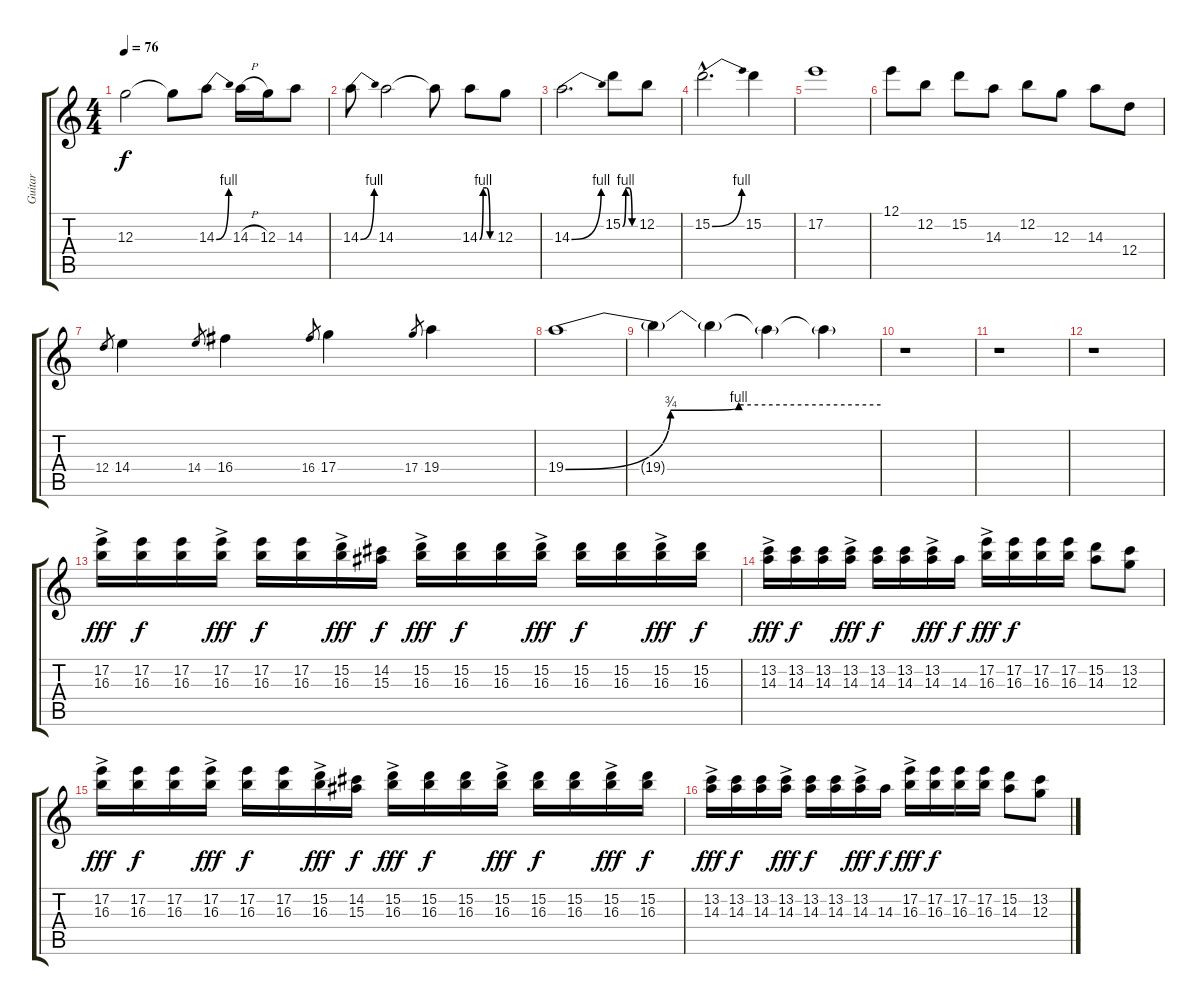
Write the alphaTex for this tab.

\track ("Guitar" "Guitar") {instrument distortionguitar}
\staff {score tabs}
\tuning (E4 B3 G3 D3 A2 E2) {hide}
\ts (4 4)
\tempo 76
\clef g2
\ks c
12.3.2{dy f} 12.3{t}.8 14.3{be (bend 0 0 60 4)}.8 14.3{h}.16 12.3.16 14.3.8 |
14.3{be (bend 0 0 60 4)}.8 14.3.2 14.3{t}.8 14.3{be (custom 0 0 15 4 30 4 45 0 60 0)}.8 12.3.8 |
14.3{be (bend 0 0 60 4)}.2{d} 15.2{be (custom 0 0 15 4 30 4 45 0 60 0)}.8 12.2.8 |
15.2{be (bend 0 0 60 4) hac}.2{d} 15.2.4 |
17.2.1 |
12.1.8 12.2.8 15.2.8 14.3.8 12.2.8 12.3.8 14.3.8 12.4.8 |
12.4.8{gr} 14.4.4 14.4.8{gr} 16.4.4 16.4.8{gr} 17.4.4 17.4.8{gr} 19.4.4 |
19.4{be (custom 0 0 20 3 33 4 60 4)}.1 |
19.4{t}.4 19.4{t}.4{volume 13} 19.4{t}.4{volume 12} 19.4{t}.4{volume 10} |
r.1 |
r.1 |
r.1 |
(17.2{ac} 16.3{ac}).16{dy fff volume 13 instrument overdrivenguitar} (17.2 16.3).16{dy f} (17.2 16.3).16 (17.2{ac} 16.3{ac}).16{dy fff} (17.2 16.3).16{dy f} (17.2 16.3).16 (15.2{ac} 16.3{ac}).16{dy fff} (14.2 15.3).16{dy f} (15.2{ac} 16.3{ac}).16{dy fff} (15.2 16.3).16{dy f} (15.2 16.3).16 (15.2{ac} 16.3{ac}).16{dy fff} (15.2 16.3).16{dy f} (15.2 16.3).16 (15.2{ac} 16.3{ac}).16{dy fff} (15.2 16.3).16{dy f} |
(13.2{ac} 14.3{ac}).16{dy fff} (13.2 14.3).16{dy f} (13.2 14.3).16 (13.2{ac} 14.3{ac}).16{dy fff} (13.2 14.3).16{dy f} (13.2 14.3).16 (13.2{ac} 14.3{ac}).16{dy fff} 14.3.16{dy f} (17.2{ac} 16.3{ac}).16{dy fff} (17.2 16.3).16{dy f} (17.2 16.3).16 (17.2 16.3).16 (15.2 14.3).8 (13.2 12.3).8 |
(17.2{ac} 16.3{ac}).16{dy fff} (17.2 16.3).16{dy f} (17.2 16.3).16 (17.2{ac} 16.3{ac}).16{dy fff} (17.2 16.3).16{dy f} (17.2 16.3).16 (15.2{ac} 16.3{ac}).16{dy fff} (14.2 15.3).16{dy f} (15.2{ac} 16.3{ac}).16{dy fff} (15.2 16.3).16{dy f} (15.2 16.3).16 (15.2{ac} 16.3{ac}).16{dy fff} (15.2 16.3).16{dy f} (15.2 16.3).16 (15.2{ac} 16.3{ac}).16{dy fff} (15.2 16.3).16{dy f} |
(13.2{ac} 14.3{ac}).16{dy fff} (13.2 14.3).16{dy f} (13.2 14.3).16 (13.2{ac} 14.3{ac}).16{dy fff} (13.2 14.3).16{dy f} (13.2 14.3).16 (13.2{ac} 14.3{ac}).16{dy fff} 14.3.16{dy f} (17.2{ac} 16.3{ac}).16{dy fff} (17.2 16.3).16{dy f} (17.2 16.3).16 (17.2 16.3).16 (15.2 14.3).8 (13.2 12.3).8
